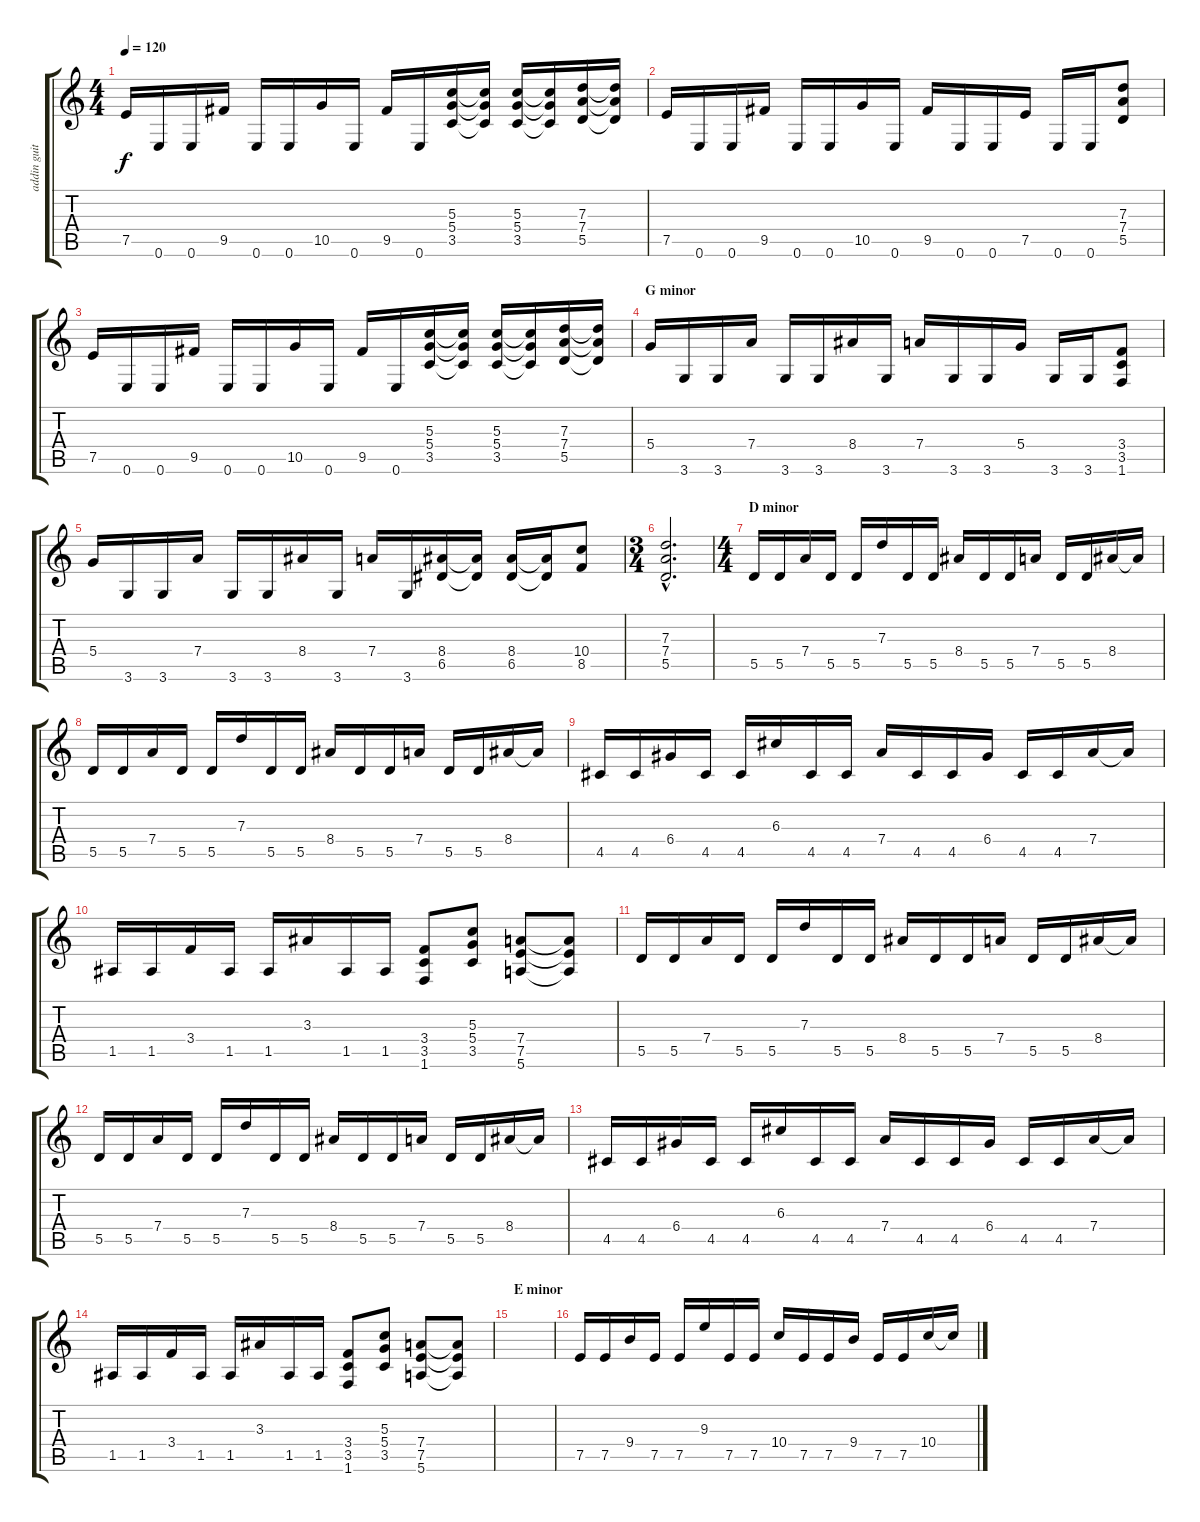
\track ("addin guitar - overdrive solo " "addin guit") {instrument overdrivenguitar}
\staff {score tabs}
\tuning (E4 B3 G3 D3 A2 E2) {hide}
\ts (4 4)
\tempo 120
\clef g2
\ks c
7.5.16{dy f} 0.6.16 0.6.16 9.5.16 0.6.16 0.6.16 10.5.16 0.6.16 9.5.16 0.6.16 (5.3 5.4 3.5).16 (5.3{t} 5.4{t} 3.5{t}).16 (5.3 5.4 3.5).16 (5.3{t} 5.4{t} 3.5{t}).16 (7.3 7.4 5.5).16 (7.3{t} 7.4{t} 5.5{t}).16 |
7.5.16 0.6.16 0.6.16 9.5.16 0.6.16 0.6.16 10.5.16 0.6.16 9.5.16 0.6.16 0.6.16 7.5.16 0.6.16 0.6.16 (7.3 7.4 5.5).8 |
7.5.16 0.6.16 0.6.16 9.5.16 0.6.16 0.6.16 10.5.16 0.6.16 9.5.16 0.6.16 (5.3 5.4 3.5).16 (5.3{t} 5.4{t} 3.5{t}).16 (5.3 5.4 3.5).16 (5.3{t} 5.4{t} 3.5{t}).16 (7.3 7.4 5.5).16 (7.3{t} 7.4{t} 5.5{t}).16 |
\section ("" "G minor")
5.4.16 3.6.16 3.6.16 7.4.16 3.6.16 3.6.16 8.4.16 3.6.16 7.4.16 3.6.16 3.6.16 5.4.16 3.6.16 3.6.16 (3.4 3.5 1.6).8 |
5.4.16 3.6.16 3.6.16 7.4.16 3.6.16 3.6.16 8.4.16 3.6.16 7.4.16 3.6.16 (8.4 6.5).16 (8.4{t} 6.5{t}).16 (8.4 6.5).16 (8.4{t} 6.5{t}).16 (10.4 8.5).8 |
\ts (3 4)
(7.3{hac} 7.4{hac} 5.5{hac}).2{d} |
\ts (4 4)
\section ("" "D minor")
5.5.16 5.5.16 7.4.16 5.5.16 5.5.16 7.3.16 5.5.16 5.5.16 8.4.16 5.5.16 5.5.16 7.4.16 5.5.16 5.5.16 8.4.16 8.4{t}.16 |
5.5.16 5.5.16 7.4.16 5.5.16 5.5.16 7.3.16 5.5.16 5.5.16 8.4.16 5.5.16 5.5.16 7.4.16 5.5.16 5.5.16 8.4.16 8.4{t}.16 |
4.5.16 4.5.16 6.4.16 4.5.16 4.5.16 6.3.16 4.5.16 4.5.16 7.4.16 4.5.16 4.5.16 6.4.16 4.5.16 4.5.16 7.4.16 7.4{t}.16 |
1.5.16 1.5.16 3.4.16 1.5.16 1.5.16 3.3.16 1.5.16 1.5.16 (3.4 3.5 1.6).8 (5.3 5.4 3.5).8 (7.4 7.5 5.6).8 (7.4{t} 7.5{t} 5.6{t}).8 |
5.5.16 5.5.16 7.4.16 5.5.16 5.5.16 7.3.16 5.5.16 5.5.16 8.4.16 5.5.16 5.5.16 7.4.16 5.5.16 5.5.16 8.4.16 8.4{t}.16 |
5.5.16 5.5.16 7.4.16 5.5.16 5.5.16 7.3.16 5.5.16 5.5.16 8.4.16 5.5.16 5.5.16 7.4.16 5.5.16 5.5.16 8.4.16 8.4{t}.16 |
4.5.16 4.5.16 6.4.16 4.5.16 4.5.16 6.3.16 4.5.16 4.5.16 7.4.16 4.5.16 4.5.16 6.4.16 4.5.16 4.5.16 7.4.16 7.4{t}.16 |
1.5.16 1.5.16 3.4.16 1.5.16 1.5.16 3.3.16 1.5.16 1.5.16 (3.4 3.5 1.6).8 (5.3 5.4 3.5).8 (7.4 7.5 5.6).8 (7.4{t} 7.5{t} 5.6{t}).8 |
\section ("" "E minor")
|
7.5.16 7.5.16 9.4.16 7.5.16 7.5.16 9.3.16 7.5.16 7.5.16 10.4.16 7.5.16 7.5.16 9.4.16 7.5.16 7.5.16 10.4.16 10.4{t}.16
